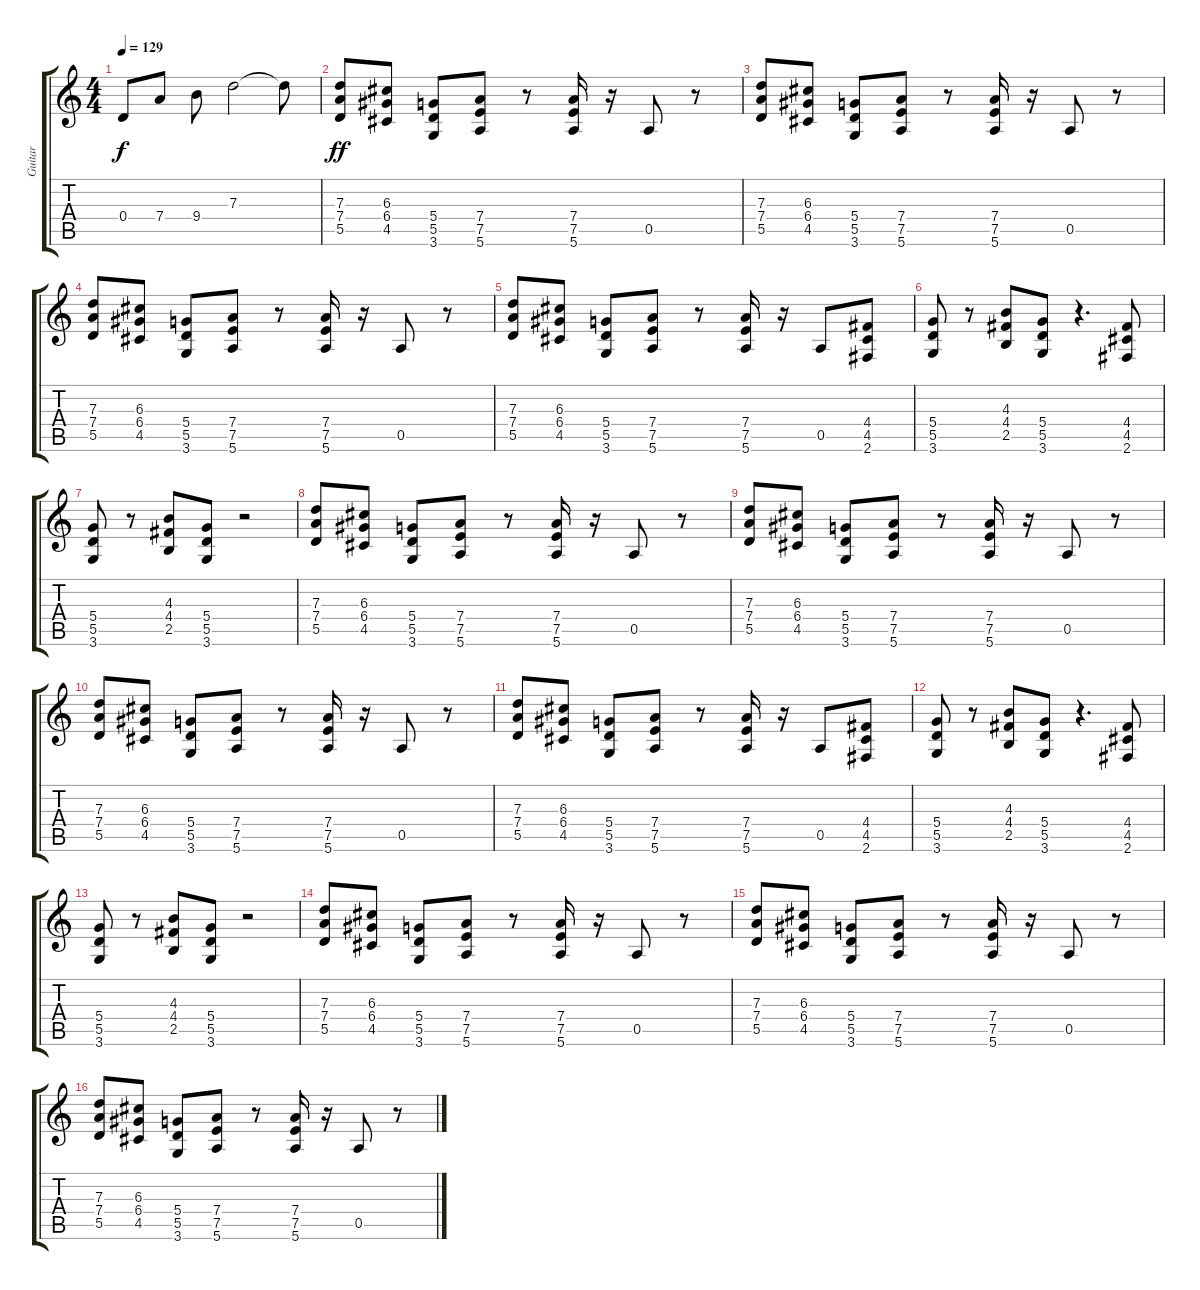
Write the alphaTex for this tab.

\track ("Guitar" "Guitar") {instrument overdrivenguitar}
\staff {score tabs}
\tuning (E4 B3 G3 D3 A2 E2) {hide}
\ts (4 4)
\tempo 129
\clef g2
\ks c
0.4.8{dy f} 7.4.8 9.4.8 7.3.2{volume 9} 7.3{t}.8 |
(7.3 7.4 5.5).8{dy ff} (6.3 6.4 4.5).8 (5.4 5.5 3.6).8 (7.4 7.5 5.6).8 r.8 (7.4 7.5 5.6).16 r.16 0.5.8 r.8 |
(7.3 7.4 5.5).8 (6.3 6.4 4.5).8 (5.4 5.5 3.6).8 (7.4 7.5 5.6).8 r.8 (7.4 7.5 5.6).16 r.16 0.5.8 r.8 |
(7.3 7.4 5.5).8 (6.3 6.4 4.5).8 (5.4 5.5 3.6).8 (7.4 7.5 5.6).8 r.8 (7.4 7.5 5.6).16 r.16 0.5.8 r.8 |
(7.3 7.4 5.5).8 (6.3 6.4 4.5).8 (5.4 5.5 3.6).8 (7.4 7.5 5.6).8 r.8 (7.4 7.5 5.6).16 r.16 0.5.8 (4.4 4.5 2.6).8 |
(5.4 5.5 3.6).8 r.8 (4.3 4.4 2.5).8 (5.4 5.5 3.6).8 r.4{d} (4.4 4.5 2.6).8 |
(5.4 5.5 3.6).8 r.8 (4.3 4.4 2.5).8 (5.4 5.5 3.6).8 r.2 |
(7.3 7.4 5.5).8 (6.3 6.4 4.5).8 (5.4 5.5 3.6).8 (7.4 7.5 5.6).8 r.8 (7.4 7.5 5.6).16 r.16 0.5.8 r.8 |
(7.3 7.4 5.5).8 (6.3 6.4 4.5).8 (5.4 5.5 3.6).8 (7.4 7.5 5.6).8 r.8 (7.4 7.5 5.6).16 r.16 0.5.8 r.8 |
(7.3 7.4 5.5).8 (6.3 6.4 4.5).8 (5.4 5.5 3.6).8 (7.4 7.5 5.6).8 r.8 (7.4 7.5 5.6).16 r.16 0.5.8 r.8 |
(7.3 7.4 5.5).8 (6.3 6.4 4.5).8 (5.4 5.5 3.6).8 (7.4 7.5 5.6).8 r.8 (7.4 7.5 5.6).16 r.16 0.5.8 (4.4 4.5 2.6).8 |
(5.4 5.5 3.6).8 r.8 (4.3 4.4 2.5).8 (5.4 5.5 3.6).8 r.4{d} (4.4 4.5 2.6).8 |
(5.4 5.5 3.6).8 r.8 (4.3 4.4 2.5).8 (5.4 5.5 3.6).8 r.2 |
(7.3 7.4 5.5).8 (6.3 6.4 4.5).8 (5.4 5.5 3.6).8 (7.4 7.5 5.6).8 r.8 (7.4 7.5 5.6).16 r.16 0.5.8 r.8 |
(7.3 7.4 5.5).8 (6.3 6.4 4.5).8 (5.4 5.5 3.6).8 (7.4 7.5 5.6).8 r.8 (7.4 7.5 5.6).16 r.16 0.5.8 r.8 |
(7.3 7.4 5.5).8 (6.3 6.4 4.5).8 (5.4 5.5 3.6).8 (7.4 7.5 5.6).8 r.8 (7.4 7.5 5.6).16 r.16 0.5.8 r.8
